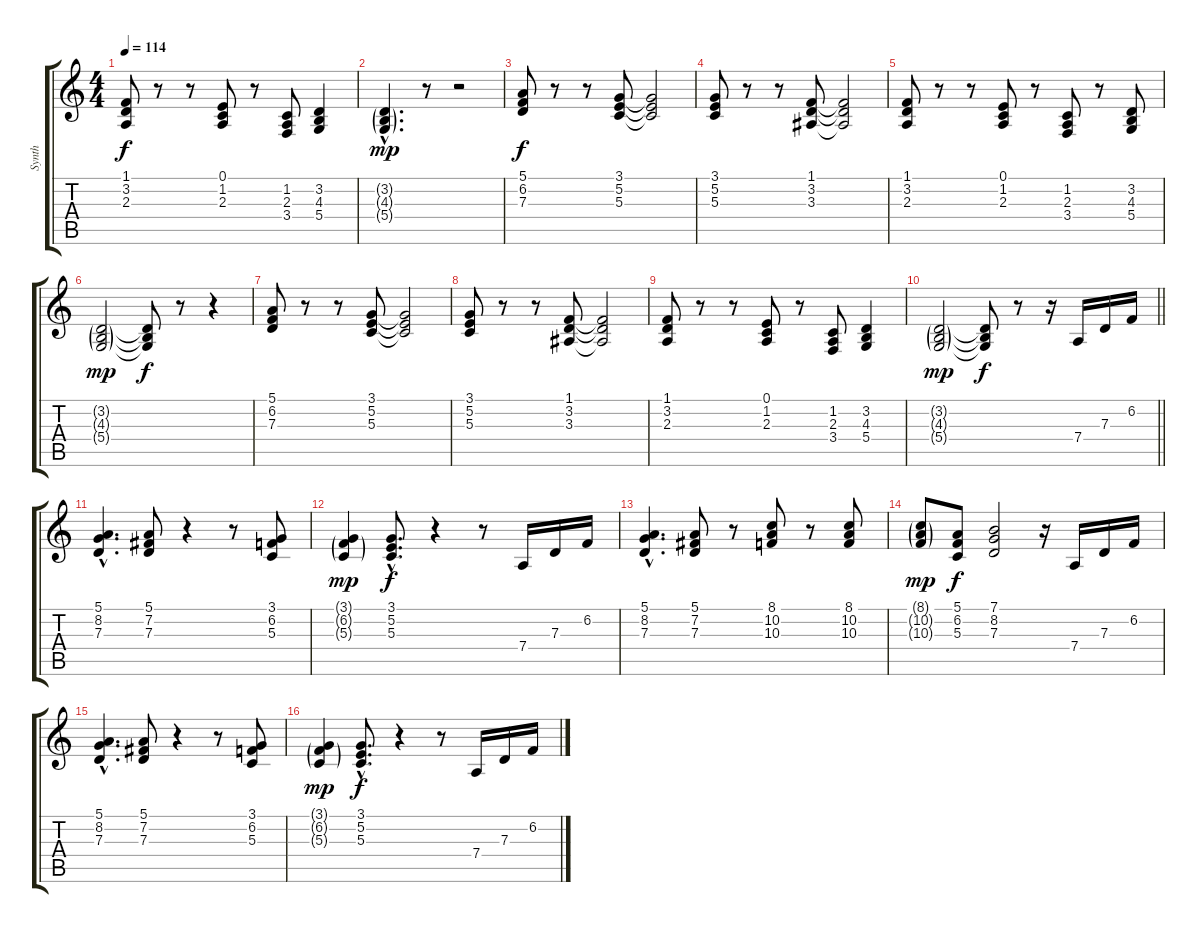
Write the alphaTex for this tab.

\track ("Synth" "Synth") {instrument pad3polysynth}
\staff {score tabs}
\tuning (E4 B3 G3 D3 A2 E2) {hide}
\ts (4 4)
\tempo 114
\clef g2
\ks c
(1.1 3.2 2.3).8{dy f} r.8 r.8 (0.1 1.2 2.3).8 r.8 (1.2 2.3 3.4).8 (3.2 4.3 5.4).4 |
(3.2{g hac} 4.3{g hac} 5.4{g hac}).4{d dy mp} r.8 r.2 |
(5.1 6.2 7.3).8{dy f} r.8 r.8 (3.1 5.2 5.3).8 (3.1{t} 5.2{t} 5.3{t}).2 |
(3.1 5.2 5.3).8 r.8 r.8 (1.1 3.2 3.3).8 (1.1{t} 3.2{t} 3.3{t}).2 |
(1.1 3.2 2.3).8 r.8 r.8 (0.1 1.2 2.3).8 r.8 (1.2 2.3 3.4).8 r.8 (3.2 4.3 5.4).8 |
(3.2{g} 4.3{g} 5.4{g}).2{dy mp} (3.2{t} 4.3{t} 5.4{t}).8{dy f} r.8 r.4 |
(5.1 6.2 7.3).8 r.8 r.8 (3.1 5.2 5.3).8 (3.1{t} 5.2{t} 5.3{t}).2 |
(3.1 5.2 5.3).8 r.8 r.8 (1.1 3.2 3.3).8 (1.1{t} 3.2{t} 3.3{t}).2 |
(1.1 3.2 2.3).8 r.8 r.8 (0.1 1.2 2.3).8 r.8 (1.2 2.3 3.4).8 (3.2 4.3 5.4).4 |
\barLineRight lightlight
(3.2{g} 4.3{g} 5.4{g}).2{dy mp} (3.2{t} 4.3{t} 5.4{t}).8{dy f} r.8 r.16 7.4.16 7.3.16 6.2.16 |
(5.1{hac} 8.2{hac} 7.3{hac}).4{d} (5.1 7.2 7.3).8 r.4 r.8 (3.1 6.2 5.3).8 |
(3.1{g} 6.2{g} 5.3{g}).4{dy mp} (3.1{hac} 5.2{hac} 5.3{hac}).8{d dy f} r.4 r.8 7.4.16 7.3.16 6.2.16 |
(5.1{hac} 8.2{hac} 7.3{hac}).4{d} (5.1 7.2 7.3).8 r.8 (8.1 10.2 10.3).8 r.8 (8.1 10.2 10.3).8 |
(8.1{g} 10.2{g} 10.3{g}).8{dy mp} (5.1 6.2 5.3).8{dy f} (7.1 8.2 7.3).2 r.16 7.4.16 7.3.16 6.2.16 |
(5.1{hac} 8.2{hac} 7.3{hac}).4{d} (5.1 7.2 7.3).8 r.4 r.8 (3.1 6.2 5.3).8 |
(3.1{g} 6.2{g} 5.3{g}).4{dy mp} (3.1{hac} 5.2{hac} 5.3{hac}).8{d dy f} r.4 r.8 7.4.16 7.3.16 6.2.16
